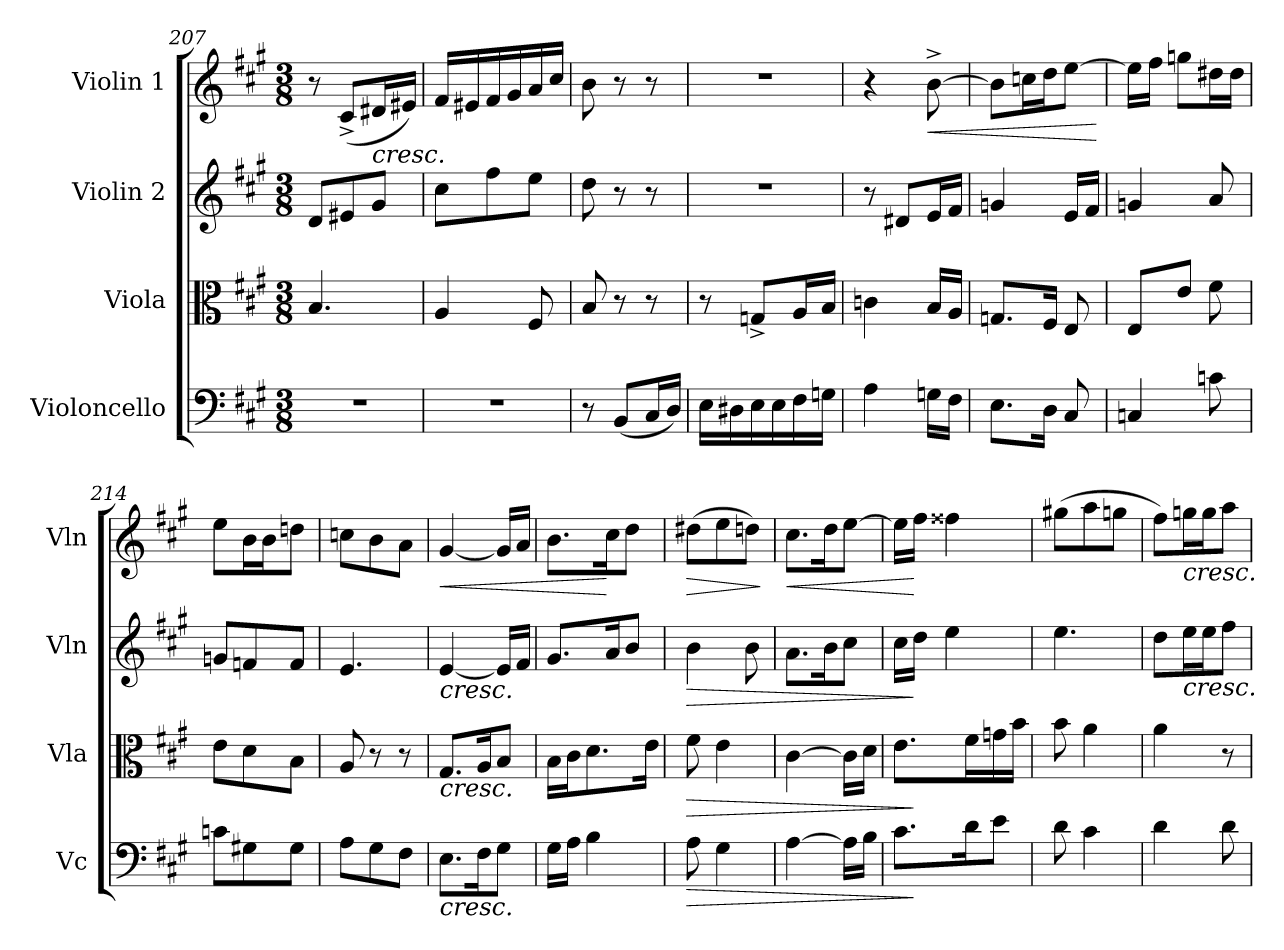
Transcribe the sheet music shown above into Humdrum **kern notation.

**kern	**dynam	**kern	**dynam	**kern	**dynam	**kern	**dynam
*part4	*part4	*part3	*part3	*part2	*part2	*part1	*part1
*staff4	*staff4	*staff3	*staff3	*staff2	*staff2	*staff1	*staff1
*I"Violoncello	*	*I"Viola	*	*I"Violin 2	*	*I"Violin 1	*
*I'Vc	*	*I'Vla	*	*I'Vln	*	*I'Vln	*
*clefF4	*	*clefC3	*	*clefG2	*	*clefG2	*
*k[f#c#g#]	*	*k[f#c#g#]	*	*k[f#c#g#]	*	*k[f#c#g#]	*
*M3/8	*	*M3/8	*	*M3/8	*	*M3/8	*
=207	=207	=207	=207	=207	=207	=207	=207
4.r	.	4.B/	.	8d/L	.	8r	.
.	.	.	.	8e#X/	.	(8c#^/L	.
!	!	!	!	!	!	!LO:TX:b:i:t=cresc.	!
.	.	.	.	8g#/J	.	16d#X/L	.
.	.	.	.	.	.	16e#X/JJ)	.
=208	=208	=208	=208	=208	=208	=208	=208
4.r	.	4A/	.	8cc#\L	.	16f#/LL	.
.	.	.	.	.	.	16e#X/	.
.	.	.	.	8ff#\	.	16f#/	.
.	.	.	.	.	.	16g#/	.
.	.	8F#/	.	8ee\J	.	16a/	.
.	.	.	.	.	.	16cc#/JJ	.
!!LO:PB:g=z
=209	=209	=209	=209	=209	=209	=209	=209
8r	.	8B/	.	8dd\	.	8b\	.
(8BB/L	.	8r	.	8r	.	8r	.
16C#/L	.	8r	.	8r	.	8r	.
16D/JJ)	.	.	.	.	.	.	.
=210	=210	=210	=210	=210	=210	=210	=210
16E\LL	.	8r	.	4.r	.	4.r	.
16D#X\	.	.	.	.	.	.	.
16E\	.	8Gn^/L	.	.	.	.	.
16E\	.	.	.	.	.	.	.
16F#\	.	16A/L	.	.	.	.	.
16Gn\JJ	.	16B/JJ	.	.	.	.	.
=211	=211	=211	=211	=211	=211	=211	=211
4A\	.	4cn\	.	8r	.	4r	.
.	.	.	.	8d#X/L	.	.	.
!	!	!	!	!	!	!	!LO:HP:b
16Gn\LL	.	16B/LL	.	16e/L	.	[8b^\	<
16F#\JJ	.	16A/JJ	.	16f#/JJ	.	.	.
=212	=212	=212	=212	=212	=212	=212	=212
8.E\L	.	8.Gn/L	.	4gn/	.	8b\L]	.
.	.	.	.	.	.	16ccn\L	.
16D\Jk	.	16F#/Jk	.	.	.	16dd\J	.
8C#/	.	8E/	.	16e/LL	.	[8ee\J	.
.	.	.	.	16f#/JJ	.	.	.
.	.	.	.	.	.	.	[
=213	=213	=213	=213	=213	=213	=213	=213
4Cn/	.	8E/L	.	4gn/	.	16ee\LL]	.
.	.	.	.	.	.	16ff#\JJ	.
.	.	8e/J	.	.	.	8ggn\L	.
8cn\	.	8f#\	.	8a/	.	16dd#X\L	.
.	.	.	.	.	.	16dd#\JJ	.
=214	=214	=214	=214	=214	=214	=214	=214
8cn\L	.	8e\L	.	8gn/L	.	8ee\L	.
8G#X\	.	8d\	.	8fn/	.	16b\L	.
.	.	.	.	.	.	16b\J	.
8G#\J	.	8B\J	.	8f/J	.	8ddn\J	.
!!LO:LB:g=z
=215	=215	=215	=215	=215	=215	=215	=215
8A\L	.	8A/	.	4.e/	.	8ccn\L	.
8G#\	.	8r	.	.	.	8b\	.
8F#\J	.	8r	.	.	.	8a\J	.
=216	=216	=216	=216	=216	=216	=216	=216
!	!LO:HP:b	!	!LO:HP:b	!	!LO:HP:b	!	!LO:HP:b
8.E\L	<	8.G#/L	<	[4e/	<	[4g#/	<
16F#\K	.	16A/K	.	.	.	.	.
8G#\J	.	8B/J	.	16e/LL]	.	16g#/LL]	.
.	.	.	.	16f#/JJ	.	16a/JJ	.
=217	=217	=217	=217	=217	=217	=217	=217
16G#\LL	.	16B\LL	.	8.g#/L	.	8.b\L	.
16A\JJ	.	16c#\J	.	.	.	.	.
4B\	.	8.d\	.	.	.	.	.
.	.	.	.	16a/K	.	16cc#\K	[
.	.	.	.	8b/J	.	8dd\J	.
.	.	16e\Jk	.	.	.	.	.
=218	=218	=218	=218	=218	=218	=218	=218
!	!LO:HP:b	!	!LO:HP:b	!	!LO:HP:b	!	!LO:HP:b
8A\	>	8f#\	>	4b\	>	(8dd#X\L	>
4G#\	.	4e\	.	.	.	8ee\	.
.	.	.	.	8b\	.	8ddn\J)	.
.	[	.	[	.	[	.	]
=219	=219	=219	=219	=219	=219	=219	=219
!	!	!	!	!	!	!	!LO:HP:b
[4A\	.	[4c#\	.	8.a\L	.	8.cc#\L	<
.	.	.	.	16b\K	.	16dd\K	.
16A\LL]	.	16c#\LL]	.	8cc#\J	.	[8ee\J	.
16B\JJ	.	16d\JJ	.	.	.	.	.
=220	=220	=220	=220	=220	=220	=220	=220
*^	*	*^	*	*	*	*	*
8.c#\L	16ryy	.	8.e\L	16ryy	.	16cc#\LL	.	16ee\LL]	.
.	16ryy	]	.	16ryy	]	16dd\JJ	]	16ff#\JJ	[
.	8ryy	.	.	8ryy	.	4ee\	.	4ff##X\	.
16d\K	.	.	16f#\L	.	.	.	.	.	.
8e\J	8ryy	.	16gn\	8ryy	.	.	.	.	.
.	.	.	16b\JJ	.	.	.	.	.	.
*v	*v	*	*	*	*	*	*	*	*
*	*	*v	*v	*	*	*	*	*
=221	=221	=221	=221	=221	=221	=221	=221
8d\	.	8b\	.	4.ee\	.	(8gg#X\L	.
4c#\	.	4a\	.	.	.	8aa\	.
.	.	.	.	.	.	8ggn\J	.
!!LO:LB:g=z
=222	=222	=222	=222	=222	=222	=222	=222
4d\	.	4a\	.	8dd\L	.	8ff#\L)	.
!	!	!	!	!	!	!LO:TX:b:i:t=cresc.	!
!	!	!	!	!LO:TX:b:i:t=cresc.	!	!	!
.	.	.	.	16ee\L	.	16ggn\L	.
.	.	.	.	16ee\J	.	16gg\J	.
8d\	.	8r	.	8ff#\J	.	8aa\J	.
=	=	=	=	=	=	=	=
*-	*-	*-	*-	*-	*-	*-	*-
